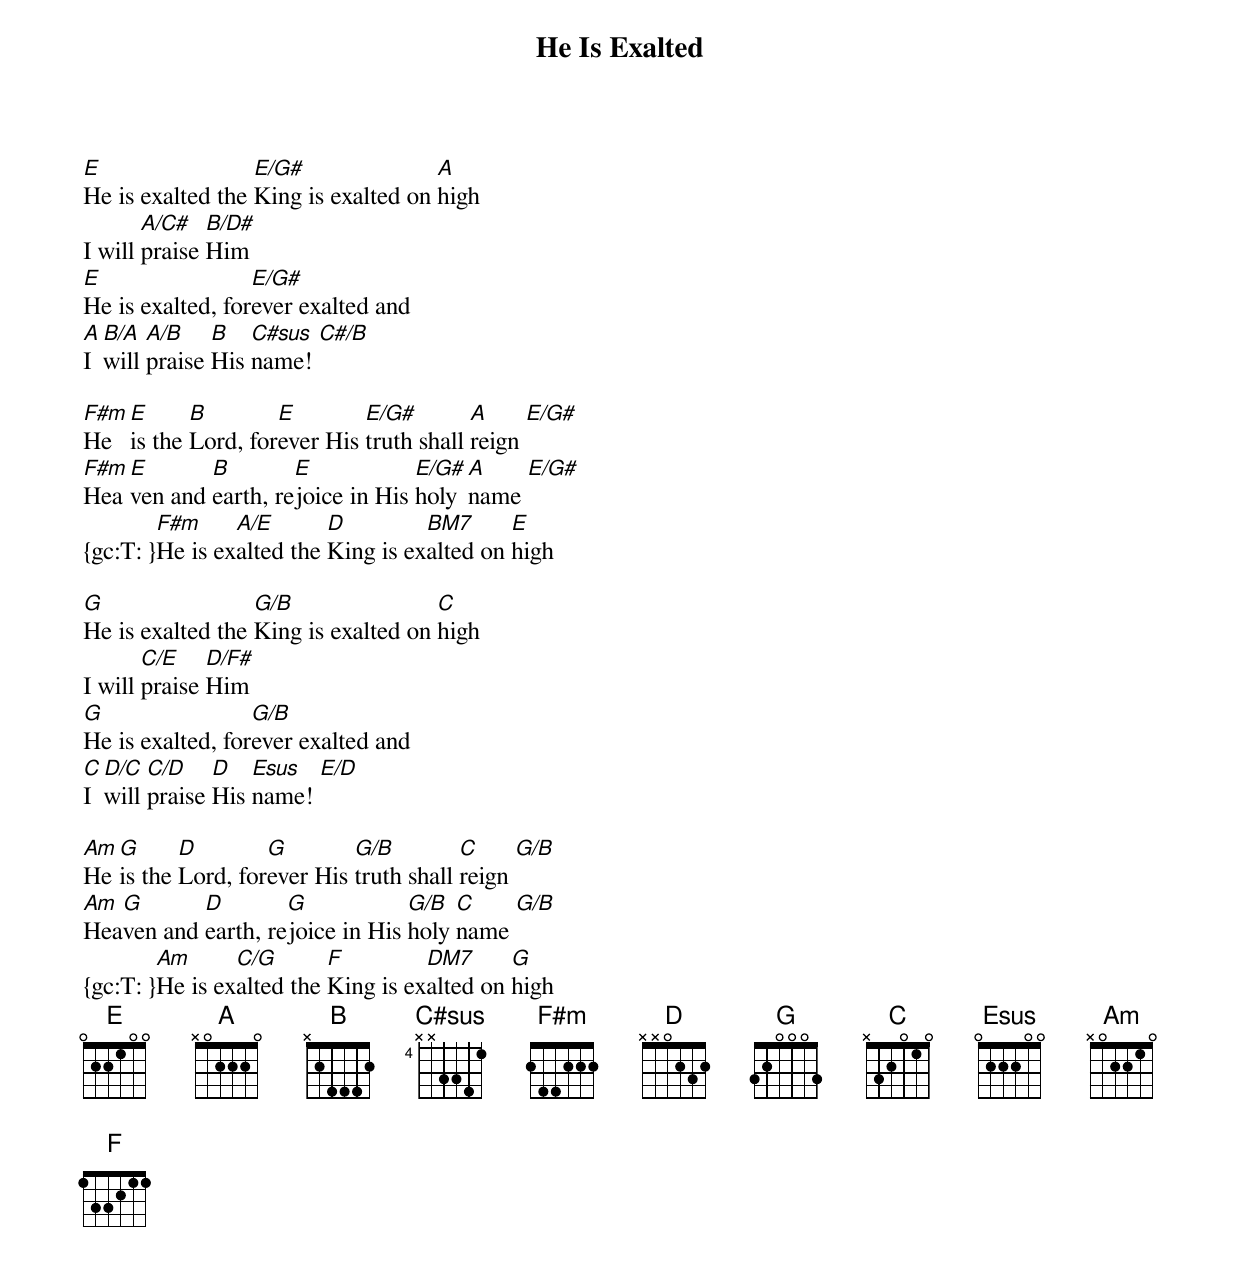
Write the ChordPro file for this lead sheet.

{title: He Is Exalted}
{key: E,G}
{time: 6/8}
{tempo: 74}
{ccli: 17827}
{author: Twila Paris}
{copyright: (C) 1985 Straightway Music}

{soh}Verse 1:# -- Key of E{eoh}
[E]He is exalted the [E/G#]King is exalted on [A]high
I will [A/C#]praise [B/D#]Him
[E]He is exalted, for[E/G#]ever exalted and
[A]I [B/A]will [A/B]praise [B]His [C#sus]name! [C#/B]

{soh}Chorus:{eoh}
[F#m]He [E]is the [B]Lord, for[E]ever His [E/G#]truth shall [A]reign [E/G#]
[F#m]Hea[E]ven and [B]earth, re[E]joice in His [E/G#]holy [A]name [E/G#]
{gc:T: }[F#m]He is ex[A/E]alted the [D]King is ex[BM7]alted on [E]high

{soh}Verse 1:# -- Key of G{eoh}
[G]He is exalted the [G/B]King is exalted on [C]high
I will [C/E]praise [D/F#]Him
[G]He is exalted, for[G/B]ever exalted and
[C]I [D/C]will [C/D]praise [D]His [Esus]name! [E/D]

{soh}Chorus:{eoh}
[Am]He [G]is the [D]Lord, for[G]ever His [G/B]truth shall [C]reign [G/B]
[Am]Hea[G]ven and [D]earth, re[G]joice in His [G/B]holy [C]name [G/B]
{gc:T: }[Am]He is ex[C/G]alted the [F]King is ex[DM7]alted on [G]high
